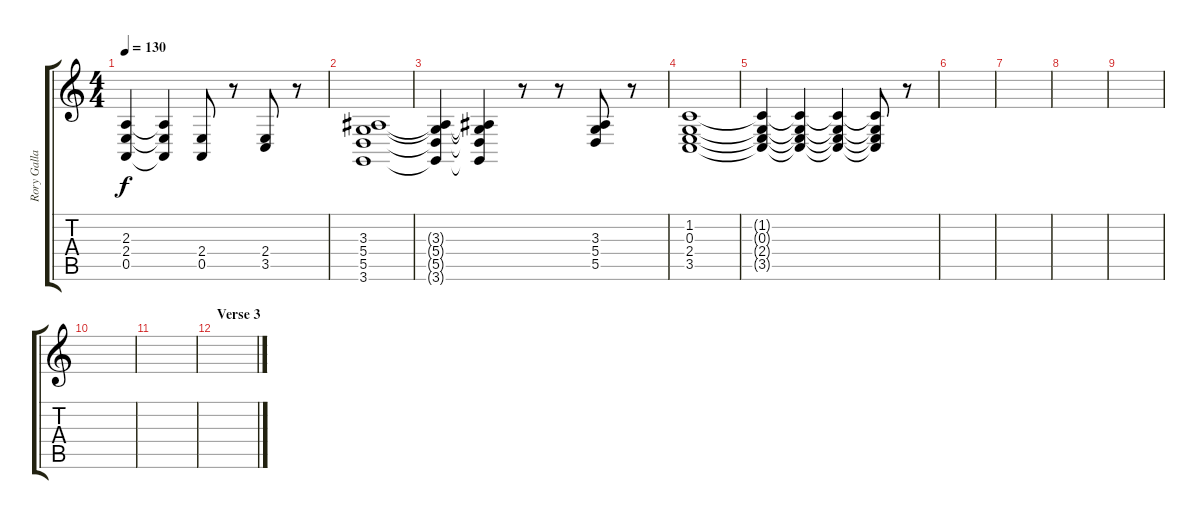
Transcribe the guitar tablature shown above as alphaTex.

\track ("Rory Gallagher Saxaphone" "Rory Galla") {instrument tenorsax}
\staff {score tabs}
\tuning (E4 B3 G3 D3 A2 E2) {hide}
\ts (4 4)
\tempo 130
\clef g2
\ks c
(2.3{t} 2.4{t} 0.5{t}).4{dy f} (2.3{t} 2.4{t} 0.5{t}).4 (2.4 0.5).8 r.8 (2.4 3.5).8 r.8 |
(3.3 5.4 5.5 3.6).1 |
(3.3{t} 5.4{t} 5.5{t} 3.6{t}).4 (3.3{t} 5.4{t} 5.5{t} 3.6{t}).4 r.8 r.8 (3.3 5.4 5.5).8 r.8 |
(1.2 0.3 2.4 3.5).1 |
(1.2{t} 0.3{t} 2.4{t} 3.5{t}).4 (1.2{t} 0.3{t} 2.4{t} 3.5{t}).4 (1.2{t} 0.3{t} 2.4{t} 3.5{t}).4 (1.2{t} 0.3{t} 2.4{t} 3.5{t}).8 r.8 |
|
|
|
|
|
|
\section ("" "Verse 3")
